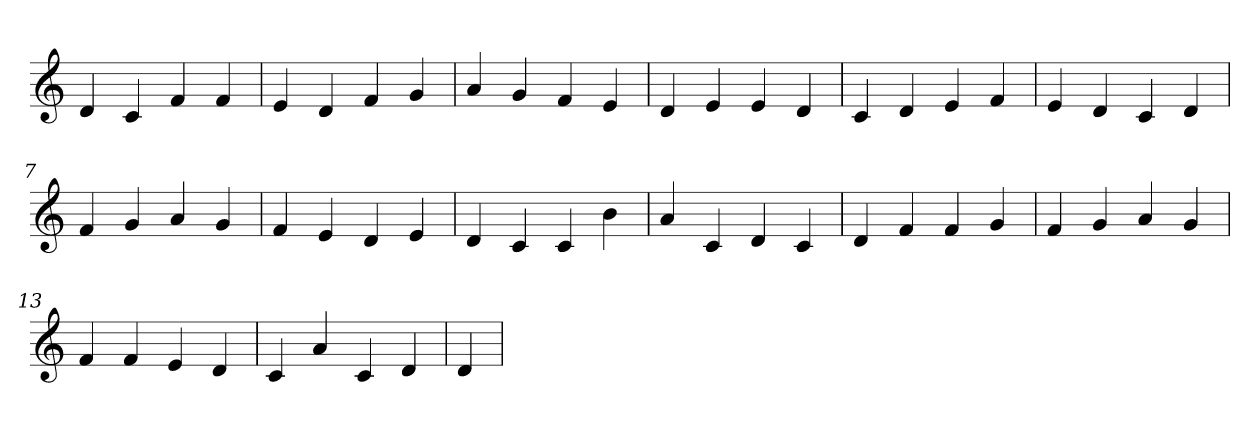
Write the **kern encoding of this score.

**kern
*part1
*staff1
*clefG2
=1
4d
4c
4f
4f
=2
4e
4d
4f
4g
=3
4a
4g
4f
4e
=4
4d
4e
4e
4d
=5
4c
4d
4e
4f
=6
4e
4d
4c
4d
=7
4f
4g
4a
4g
=8
4f
4e
4d
4e
=9
4d
4c
4c
4b
=10
4a
4c
4d
4c
=11
4d
4f
4f
4g
=12
4f
4g
4a
4g
=13
4f
4f
4e
4d
=14
4c
4a
4c
4d
=15
4d
=
*-
